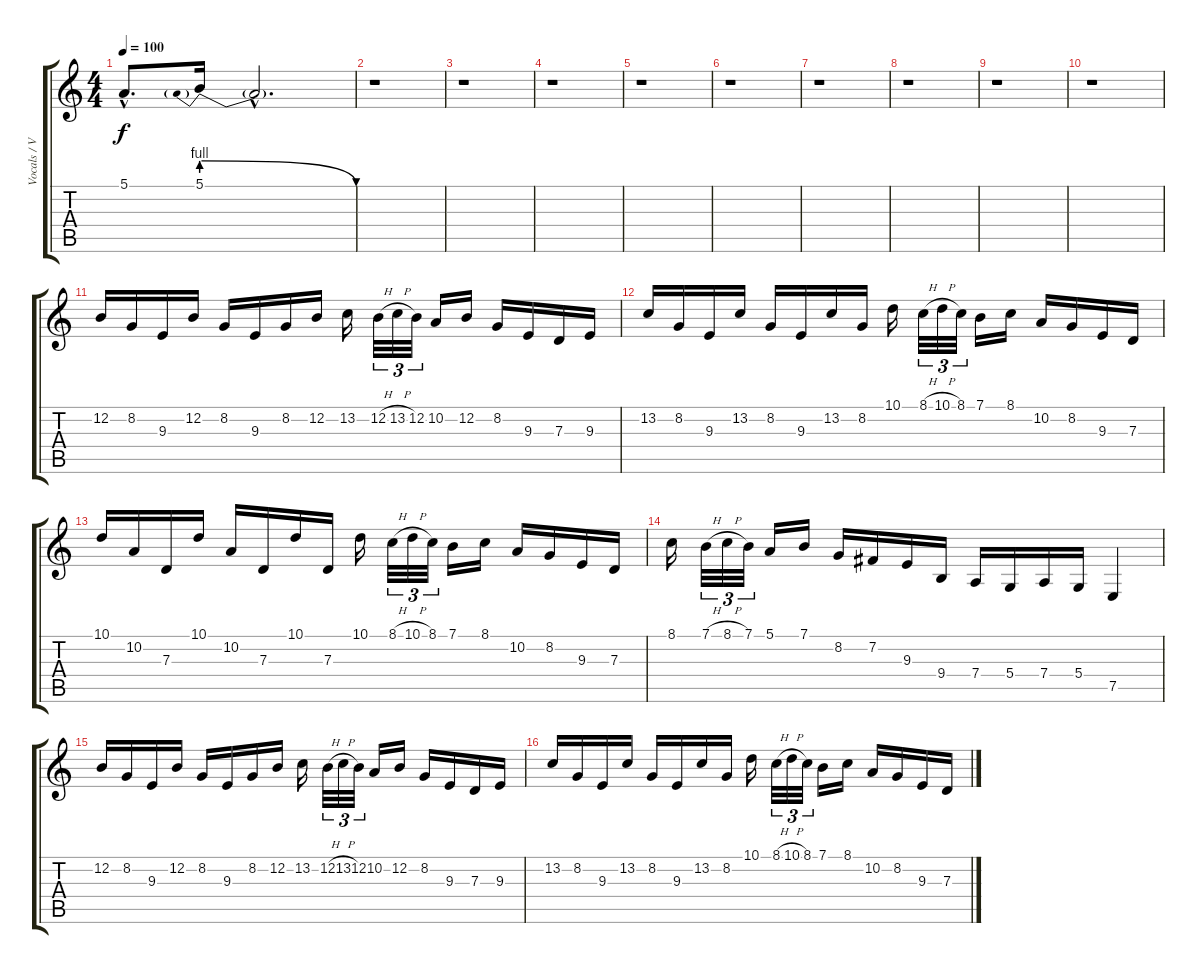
\track ("Vocals / Violin" "Vocals / V") {instrument cello}
\staff {score tabs}
\tuning (E4 B3 G3 D3 A2 E2) {hide}
\ts (4 4)
\tempo 100
\clef g2
\ks c
5.1{hac}.8{d dy f} 5.1{be (prebendrelease 0 4 60 0)}.16 5.1{hac t}.2{d} |
r.1 |
r.1 |
r.1 |
r.1 |
r.1 |
r.1 |
r.1 |
r.1 |
r.1 |
12.2.16 8.2.16 9.3.16 12.2.16 8.2.16 9.3.16 8.2.16 12.2.16 13.2.16 12.2{h}.32{tu (3 2)} 13.2{h}.32{tu (3 2)} 12.2.32{tu (3 2)} 10.2.16 12.2.16 8.2.16 9.3.16 7.3.16 9.3.16 |
13.2.16 8.2.16 9.3.16 13.2.16 8.2.16 9.3.16 13.2.16 8.2.16 10.1.16 8.1{h}.32{tu (3 2)} 10.1{h}.32{tu (3 2)} 8.1.32{tu (3 2)} 7.1.16 8.1.16 10.2.16 8.2.16 9.3.16 7.3.16 |
10.1.16 10.2.16 7.3.16 10.1.16 10.2.16 7.3.16 10.1.16 7.3.16 10.1.16 8.1{h}.32{tu (3 2)} 10.1{h}.32{tu (3 2)} 8.1.32{tu (3 2)} 7.1.16 8.1.16 10.2.16 8.2.16 9.3.16 7.3.16 |
8.1.16 7.1{h}.32{tu (3 2)} 8.1{h}.32{tu (3 2)} 7.1.32{tu (3 2)} 5.1.16 7.1.16 8.2.16 7.2.16 9.3.16 9.4.16 7.4.16 5.4.16 7.4.16 5.4.16 7.5.4 |
12.2.16 8.2.16 9.3.16 12.2.16 8.2.16 9.3.16 8.2.16 12.2.16 13.2.16 12.2{h}.32{tu (3 2)} 13.2{h}.32{tu (3 2)} 12.2.32{tu (3 2)} 10.2.16 12.2.16 8.2.16 9.3.16 7.3.16 9.3.16 |
13.2.16 8.2.16 9.3.16 13.2.16 8.2.16 9.3.16 13.2.16 8.2.16 10.1.16 8.1{h}.32{tu (3 2)} 10.1{h}.32{tu (3 2)} 8.1.32{tu (3 2)} 7.1.16 8.1.16 10.2.16 8.2.16 9.3.16 7.3.16
